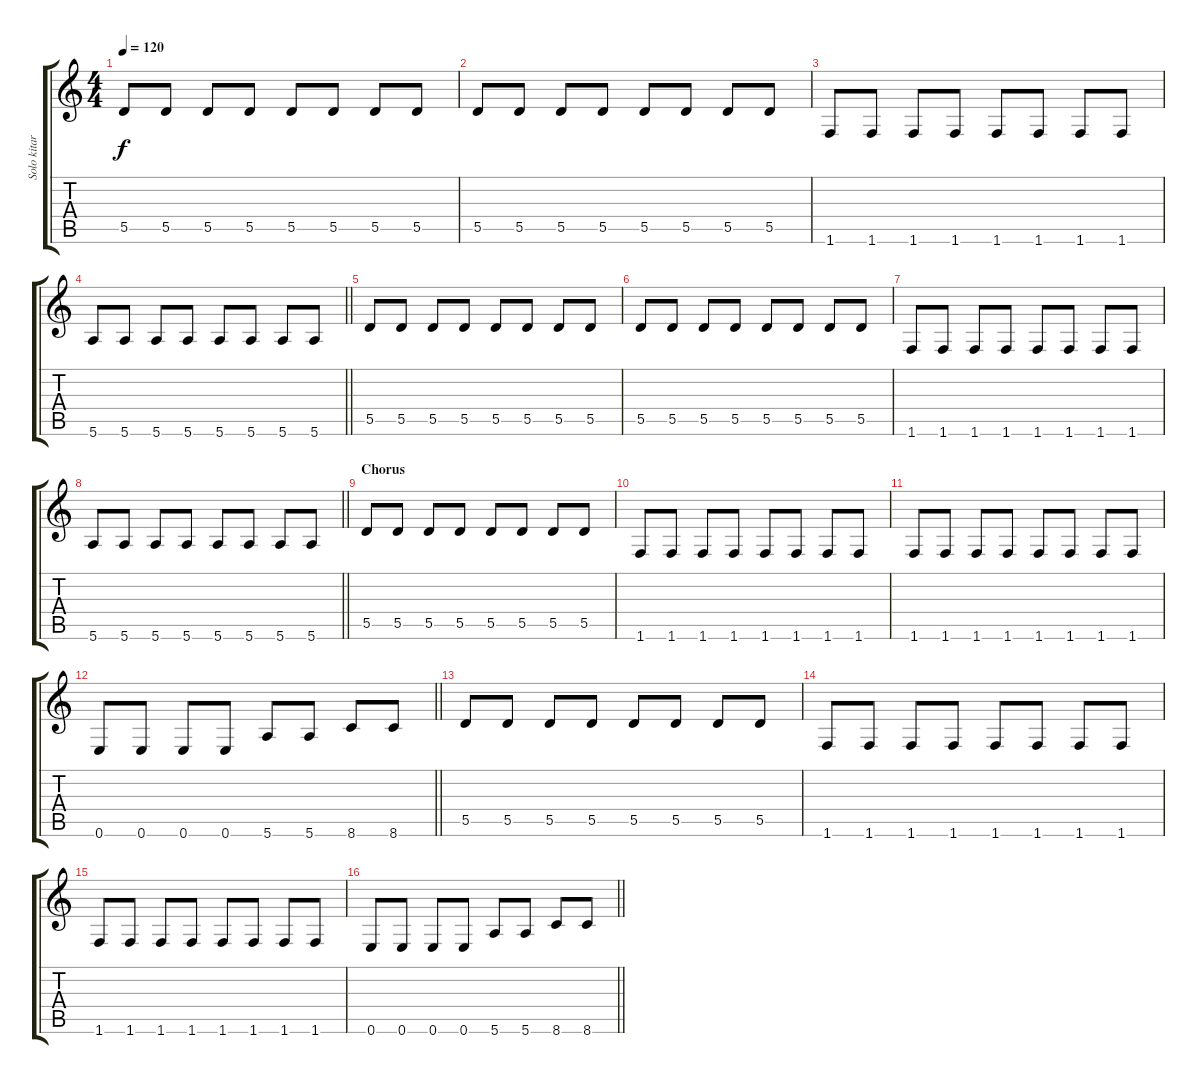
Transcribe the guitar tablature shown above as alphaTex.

\track ("Solo kitara" "Solo kitar") {instrument overdrivenguitar}
\staff {score tabs}
\tuning (E4 B3 G3 D3 A2 E2) {hide}
\ts (4 4)
\tempo 120
\clef g2
\ks c
5.5.8{dy f} 5.5.8 5.5.8 5.5.8 5.5.8 5.5.8 5.5.8 5.5.8 |
5.5.8 5.5.8 5.5.8 5.5.8 5.5.8 5.5.8 5.5.8 5.5.8 |
1.6.8 1.6.8 1.6.8 1.6.8 1.6.8 1.6.8 1.6.8 1.6.8 |
\barLineRight lightlight
5.6.8 5.6.8 5.6.8 5.6.8 5.6.8 5.6.8 5.6.8 5.6.8 |
5.5.8 5.5.8 5.5.8 5.5.8 5.5.8 5.5.8 5.5.8 5.5.8 |
5.5.8 5.5.8 5.5.8 5.5.8 5.5.8 5.5.8 5.5.8 5.5.8 |
1.6.8 1.6.8 1.6.8 1.6.8 1.6.8 1.6.8 1.6.8 1.6.8 |
\barLineRight lightlight
5.6.8 5.6.8 5.6.8 5.6.8 5.6.8 5.6.8 5.6.8 5.6.8 |
\section ("" "Chorus")
5.5.8 5.5.8 5.5.8 5.5.8 5.5.8 5.5.8 5.5.8 5.5.8 |
1.6.8 1.6.8 1.6.8 1.6.8 1.6.8 1.6.8 1.6.8 1.6.8 |
1.6.8 1.6.8 1.6.8 1.6.8 1.6.8 1.6.8 1.6.8 1.6.8 |
\barLineRight lightlight
0.6.8 0.6.8 0.6.8 0.6.8 5.6.8 5.6.8 8.6.8 8.6.8 |
5.5.8 5.5.8 5.5.8 5.5.8 5.5.8 5.5.8 5.5.8 5.5.8 |
1.6.8 1.6.8 1.6.8 1.6.8 1.6.8 1.6.8 1.6.8 1.6.8 |
1.6.8 1.6.8 1.6.8 1.6.8 1.6.8 1.6.8 1.6.8 1.6.8 |
\barLineRight lightlight
0.6.8 0.6.8 0.6.8 0.6.8 5.6.8 5.6.8 8.6.8 8.6.8
